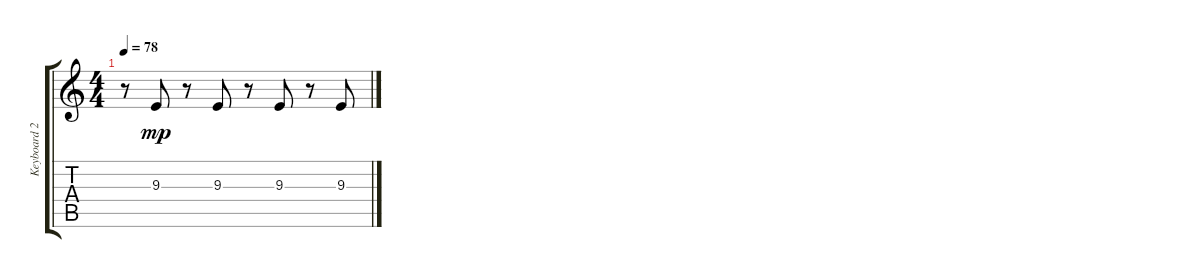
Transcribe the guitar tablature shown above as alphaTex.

\track ("Keyboard 2" "Keyboard 2") {instrument vibraphone}
\staff {score tabs}
\tuning (E4 B3 G3 D3 A2 E2) {hide}
\ts (4 4)
\tempo 78
\clef g2
\ks c
r.8{dy mp} 9.3.8 r.8 9.3.8 r.8 9.3.8 r.8 9.3.8
